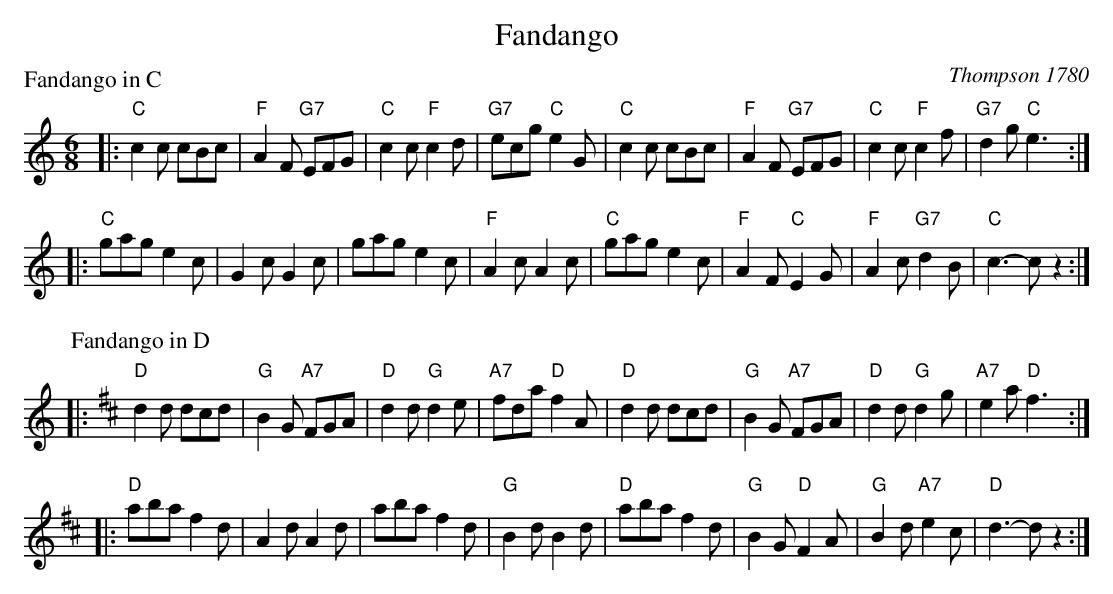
X:1
T: Fandango
O: Thompson 1780
M: 6/8
L: 1/8
P: Fandango in C
K: C
|: "C"c2c cBc | "F"A2F "G7"EFG | "C"c2c "F"c2d | "G7"ecg "C"e2G \
|  "C"c2c cBc | "F"A2F "G7"EFG | "C"c2c "F"c2f | "G7"d2g "C"e3 :|
|: "C"gag e2c | G2c G2c | gag e2c | "F"A2c A2c \
|  "C"gag e2c | "F"A2F "C"E2G | "F"A2c "G7"d2B | "C"c3- cz2 :|
P: Fandango in D
K: D
|: "D"d2d dcd | "G"B2G "A7"FGA | "D"d2d "G"d2e | "A7"fda "D"f2A \
|  "D"d2d dcd | "G"B2G "A7"FGA | "D"d2d "G"d2g | "A7"e2a "D"f3 :|
|: "D"aba f2d | A2d A2d | aba f2d | "G"B2d B2d \
|  "D"aba f2d | "G"B2G "D"F2A | "G"B2d "A7"e2c | "D"d3- dz2 :|
